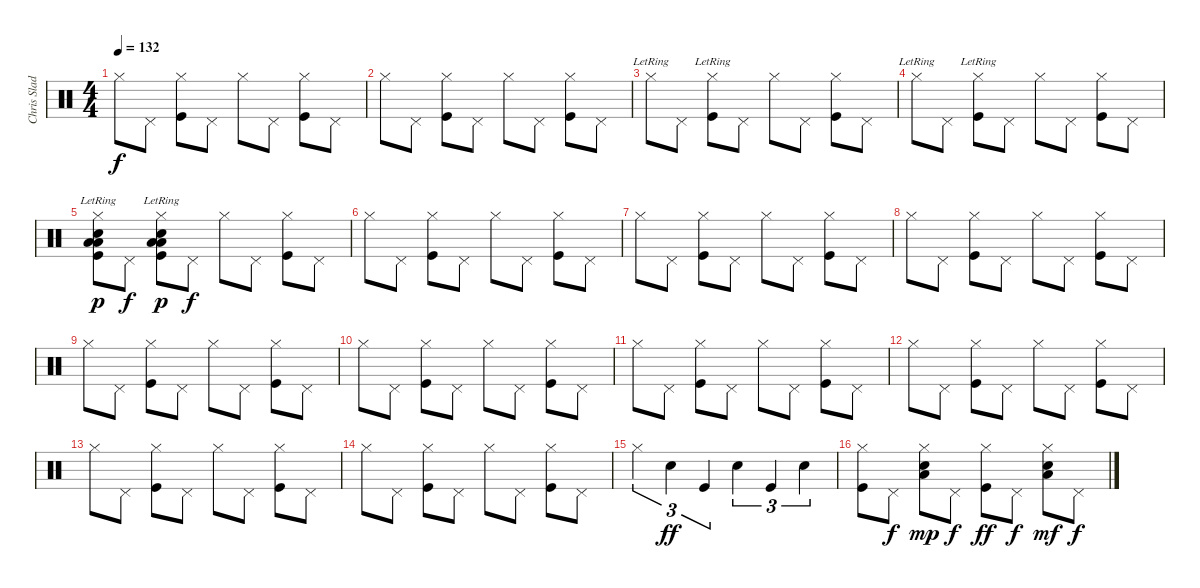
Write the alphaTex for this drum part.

\track ("Chris Slade" "Chris Slad") {instrument percussion}
\staff {score}
\articulation defaults
\ts (4 4)
\tempo 132
\clef neutral
\ks c "Hi-Hat (closed)".8{dy f} "Pedal Hi-Hat (hit)".8
("Hi-Hat (closed)" "Kick (hit)").8 "Pedal Hi-Hat (hit)".8 "Hi-Hat (closed)".8 "Pedal Hi-Hat (hit)".8 ("Hi-Hat (closed)" "Kick (hit)").8 "Pedal Hi-Hat (hit)".8 |
"Hi-Hat (closed)".8 "Pedal Hi-Hat (hit)".8 ("Hi-Hat (closed)" "Kick (hit)").8 "Pedal Hi-Hat (hit)".8 "Hi-Hat (closed)".8 "Pedal Hi-Hat (hit)".8 ("Hi-Hat (closed)" "Kick (hit)").8 "Pedal Hi-Hat (hit)".8 |
"Hi-Hat (closed)"{lr}.8 "Pedal Hi-Hat (hit)".8 ("Hi-Hat (closed)" "Kick (hit)"{lr}).8 "Pedal Hi-Hat (hit)".8 "Hi-Hat (closed)".8 "Pedal Hi-Hat (hit)".8 ("Hi-Hat (closed)" "Kick (hit)").8 "Pedal Hi-Hat (hit)".8 |
"Hi-Hat (closed)"{lr}.8 "Pedal Hi-Hat (hit)".8 ("Hi-Hat (closed)" "Kick (hit)"{lr}).8 "Pedal Hi-Hat (hit)".8 "Hi-Hat (closed)".8 "Pedal Hi-Hat (hit)".8 ("Hi-Hat (closed)" "Kick (hit)").8 "Pedal Hi-Hat (hit)".8 |
("Hi-Hat (closed)"{lr} "Low Tom (hit)"{lr} "Low Floor Tom (hit)"{lr} "Kick (hit)"{lr} "Snare (hit) 2"{lr}).8{dy p} "Pedal Hi-Hat (hit)".8{dy f} ("Hi-Hat (closed)" "Low Tom (hit)"{lr} "Low Floor Tom (hit)"{lr} "Kick (hit)"{lr} "Snare (hit) 2").8{dy p} "Pedal Hi-Hat (hit)".8{dy f} "Hi-Hat (closed)".8 "Pedal Hi-Hat (hit)".8 ("Hi-Hat (closed)" "Kick (hit)").8 "Pedal Hi-Hat (hit)".8 |
"Hi-Hat (closed)".8 "Pedal Hi-Hat (hit)".8 ("Hi-Hat (closed)" "Kick (hit)").8 "Pedal Hi-Hat (hit)".8 "Hi-Hat (closed)".8 "Pedal Hi-Hat (hit)".8 ("Hi-Hat (closed)" "Kick (hit)").8 "Pedal Hi-Hat (hit)".8 |
"Hi-Hat (closed)".8 "Pedal Hi-Hat (hit)".8 ("Hi-Hat (closed)" "Kick (hit)").8 "Pedal Hi-Hat (hit)".8 "Hi-Hat (closed)".8 "Pedal Hi-Hat (hit)".8 ("Hi-Hat (closed)" "Kick (hit)").8 "Pedal Hi-Hat (hit)".8 |
"Hi-Hat (closed)".8 "Pedal Hi-Hat (hit)".8 ("Hi-Hat (closed)" "Kick (hit)").8 "Pedal Hi-Hat (hit)".8 "Hi-Hat (closed)".8 "Pedal Hi-Hat (hit)".8 ("Hi-Hat (closed)" "Kick (hit)").8 "Pedal Hi-Hat (hit)".8 |
"Hi-Hat (closed)".8 "Pedal Hi-Hat (hit)".8 ("Hi-Hat (closed)" "Kick (hit)").8 "Pedal Hi-Hat (hit)".8 "Hi-Hat (closed)".8 "Pedal Hi-Hat (hit)".8 ("Hi-Hat (closed)" "Kick (hit)").8 "Pedal Hi-Hat (hit)".8 |
"Hi-Hat (closed)".8 "Pedal Hi-Hat (hit)".8 ("Hi-Hat (closed)" "Kick (hit)").8 "Pedal Hi-Hat (hit)".8 "Hi-Hat (closed)".8 "Pedal Hi-Hat (hit)".8 ("Hi-Hat (closed)" "Kick (hit)").8 "Pedal Hi-Hat (hit)".8 |
"Hi-Hat (closed)".8 "Pedal Hi-Hat (hit)".8 ("Hi-Hat (closed)" "Kick (hit)").8 "Pedal Hi-Hat (hit)".8 "Hi-Hat (closed)".8 "Pedal Hi-Hat (hit)".8 ("Hi-Hat (closed)" "Kick (hit)").8 "Pedal Hi-Hat (hit)".8 |
"Hi-Hat (closed)".8 "Pedal Hi-Hat (hit)".8 ("Hi-Hat (closed)" "Kick (hit)").8 "Pedal Hi-Hat (hit)".8 "Hi-Hat (closed)".8 "Pedal Hi-Hat (hit)".8 ("Hi-Hat (closed)" "Kick (hit)").8 "Pedal Hi-Hat (hit)".8 |
"Hi-Hat (closed)".8 "Pedal Hi-Hat (hit)".8 ("Hi-Hat (closed)" "Kick (hit)").8 "Pedal Hi-Hat (hit)".8 "Hi-Hat (closed)".8 "Pedal Hi-Hat (hit)".8 ("Hi-Hat (closed)" "Kick (hit)").8 "Pedal Hi-Hat (hit)".8 |
"Hi-Hat (closed)".8 "Pedal Hi-Hat (hit)".8 ("Hi-Hat (closed)" "Kick (hit)").8 "Pedal Hi-Hat (hit)".8 "Hi-Hat (closed)".8 "Pedal Hi-Hat (hit)".8 ("Hi-Hat (closed)" "Kick (hit)").8 "Pedal Hi-Hat (hit)".8 |
"Hi-Hat (closed)".4{tu (3 2)} "Snare (hit) 2".4{tu (3 2) dy ff} "Kick (hit)".4{tu (3 2)} "Snare (hit) 2".4{tu (3 2)} "Kick (hit)".4{tu (3 2)} "Snare (hit) 2".4{tu (3 2)} |
("Hi-Hat (closed)" "Kick (hit)").8 "Pedal Hi-Hat (hit)".8{dy f} ("Hi-Hat (closed)" "Snare (hit) 2" "Low Floor Tom (hit)").8{dy mp} "Pedal Hi-Hat (hit)".8{dy f} ("Hi-Hat (closed)" "Kick (hit)").8{dy ff} "Pedal Hi-Hat (hit)".8{dy f} ("Hi-Hat (closed)" "Snare (hit) 2" "Low Floor Tom (hit)").8{dy mf} "Pedal Hi-Hat (hit)".8{dy f}
